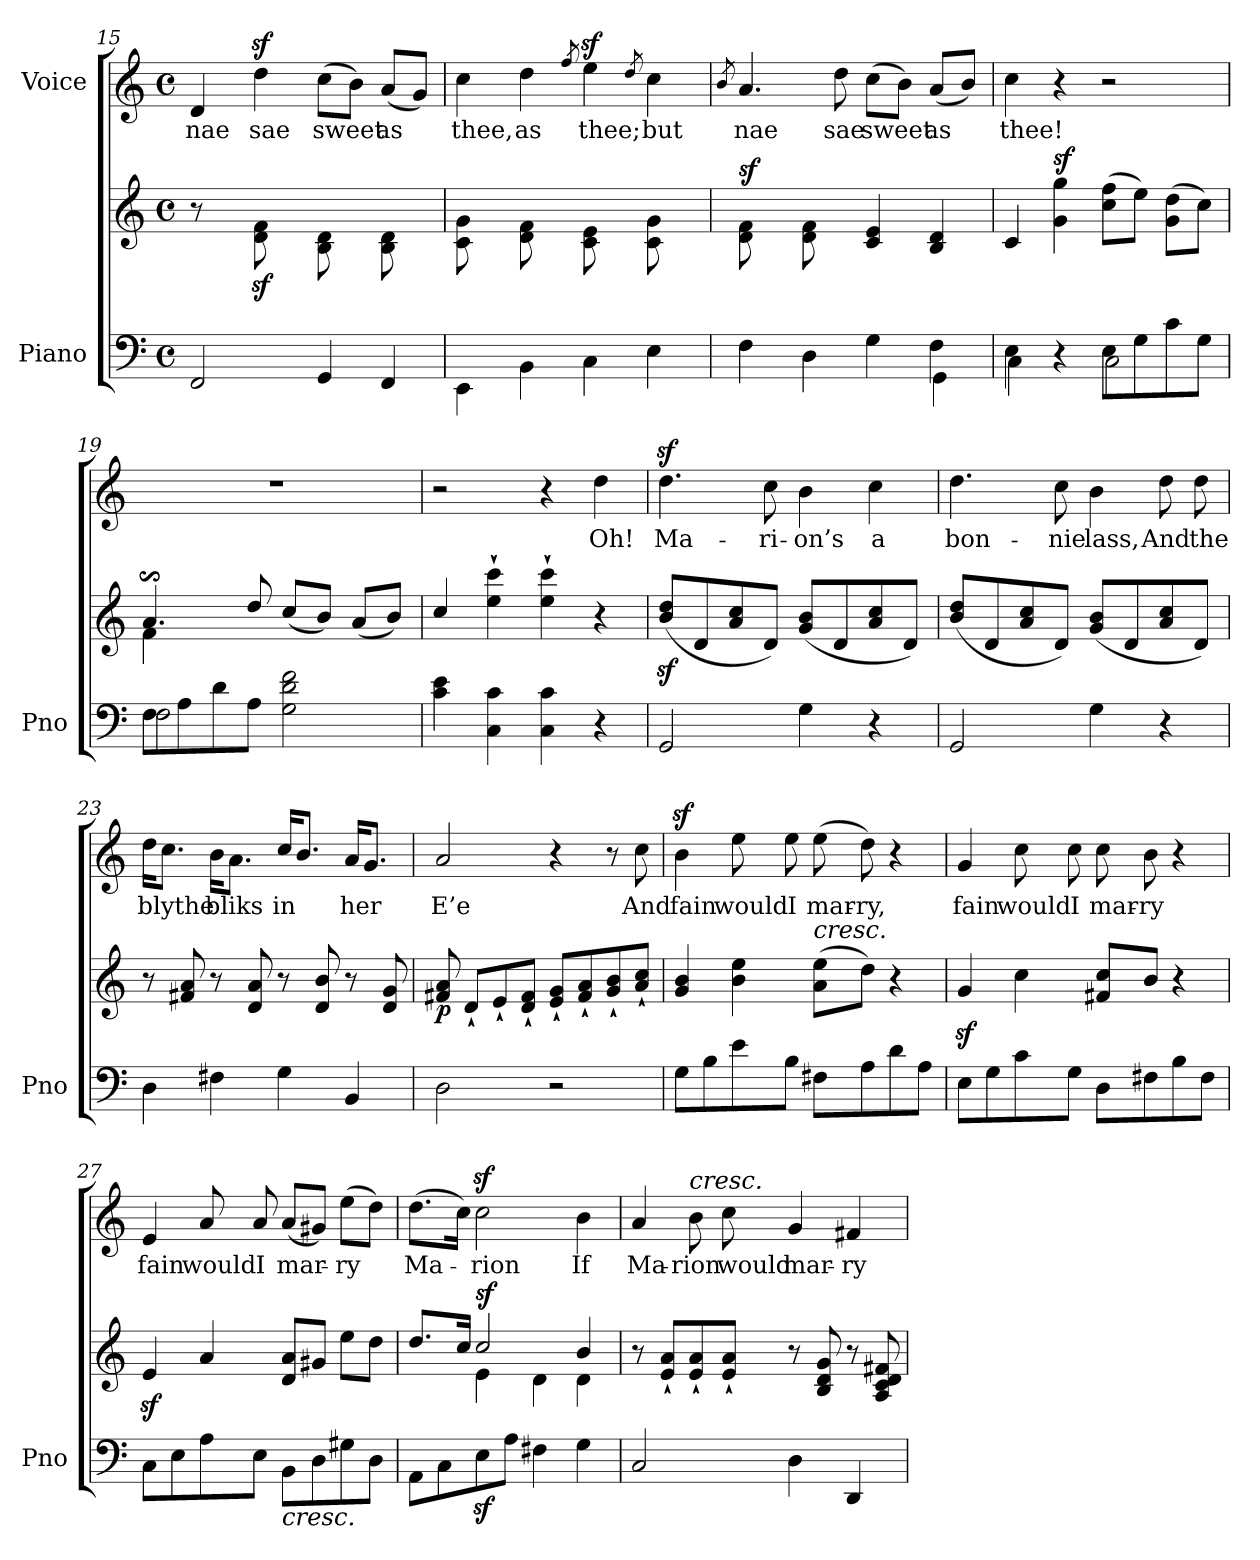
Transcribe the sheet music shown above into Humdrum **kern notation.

**kern	**kern	**dynam	**kern	**text
*part2	*part2	*part2	*part1	*part1
*staff3	*staff2	*staff2/3	*staff1	*staff1
*I"Piano	*	*	*I"Voice	*
*I'Pno	*	*	*	*
*clefF4	*clefG2	*	*clefG2	*
*k[]	*k[]	*	*k[]	*
*M4/4	*M4/4	*	*M4/4	*
*met(c)	*met(c)	*	*met(c)	*
=15	=15	=15	=15	=15
*^	*	*	*	*
8ryy	2FF/	8r	.	4d/	nae
8A/L	.	8ryy	.	.	.
8ryy	.	8d\z> 8f\z>	.	4ddz>\	sae
8A/J	.	8ryy	.	.	.
8ryy	4GG/	8B\ 8d\L	.	(8cc\L	sweet
8G/	.	8ryy	.	8b\J)	.
8ryy	4FF/	8B\ 8d\	.	(8a/L	as
8G/J	.	8ryy	.	8g/J)	.
=16	=16	=16	=16	=16	=16
8ryy	4EE\	8c\ 8g\L	.	4cc\	thee,
8G/	.	8ryy	.	.	.
8ryy	4BB\	8d\ 8f\	.	4dd\	as
8G/J	.	8ryy	.	.	.
.	.	.	.	8qff/	.
8ryy	4C\	8c\ 8e\L	.	4eez>\	thee;
8G/	.	8ryy	.	.	.
.	.	.	.	8qdd/	.
8ryy	4E\	8c\ 8g\	.	4cc\	but
8G/J	.	8ryy	.	.	.
*v	*v	*	*	*	*
=17	=17	=17	=17	=17
.	.	.	8qb/	.
*^	*^	*	*	*
*	*^	*	*	*	*	*
!	!	!	!	!	!LO:DY:a	!	!
8ryy	2.ryy	4F\	8d\ 8f\L	2ryy	sf	4.a/	nae
8A/	.	.	8ryy	.	.	.	.
8ryy	.	4D\	8d\ 8f\	.	.	.	.
8A/J	.	.	8ryy	.	.	8dd\	sae
2ryy	.	4G\	4c/ 4e/	4ryy	.	(8cc\L	sweet
.	.	.	.	.	.	8b\J)	.
.	4F\	4GG\	4B/ 4d/	4ryy	.	(>8a/L	as
.	.	.	.	.	.	8b/J)	.
=18	=18	=18	=18	=18	=18	=18	=18
4E\	4C\	2ryy	4c/	4ryy	.	4cc\	thee!
!	!	!	!	!	!LO:DY:a	!	!
2.ryy	4r	.	4g\ 4gg\	4ryy	sf	4r	.
.	8E\L	2C\	(8cc\ 8ff\L	2ryy	.	2r	.
.	8G\	.	8ee\J)	.	.	.	.
.	8c\	.	(8g\ 8dd\L	.	.	.	.
.	8G\J	.	8cc\J)	.	.	.	.
*	*v	*v	*	*	*	*	*
=19	=19	=19	=19	=19	=19	=19
!	!	!	!	!LO:DY:b	!	!
!	!	!	!	!LO:DY:n=1:a	!	!
8F\L	2F\	4.as$SS/	4f\	sf sf	1r	.
8A\	.	.	.	.	.	.
8d\	.	.	4ryy	.	.	.
8A\J	.	8dd/	.	.	.	.
2G\ 2d\ 2f\	2ryy	(>8cc/L	2ryy	.	.	.
.	.	8b/J)	.	.	.	.
.	.	(>8a/L	.	.	.	.
.	.	8b/J)	.	.	.	.
*v	*v	*	*	*	*	*
*	*v	*v	*	*	*
=20	=20	=20	=20	=20
4c\ 4e\	4cc/	.	2r	.
4C\ 4c\	4ee\` 4ccc\`	.	.	.
4C\ 4c\	4ee\` 4ccc\`	.	4r	.
4r	4r	.	4dd\	Oh!
=21	=21	=21	=21	=21
2GG/	(8b/z> 8dd/z>L	.	4.ddz>\	Ma-
.	8d/	.	.	.
.	8a/ 8cc/	.	.	.
.	8d/J)	.	8cc\	-ri-
4G\	(8g/ 8b/L	.	4b\	-on’s
.	8d/	.	.	.
4r	8a/ 8cc/	.	4cc\	a
.	8d/J)	.	.	.
=22	=22	=22	=22	=22
2GG/	(8b/ 8dd/L	.	4.dd\	bon-
.	8d/	.	.	.
.	8a/ 8cc/	.	.	.
.	8d/J)	.	8cc\	-nie
4G\	(8g/ 8b/L	.	4b\	lass,
.	8d/	.	.	.
4r	8a/ 8cc/	.	8dd\	And
.	8d/J)	.	8dd\	the
=23	=23	=23	=23	=23
4D\	8r	.	16dd\KL	blythe
.	.	.	8.cc\J	.
.	8f#X/ 8a/	.	.	.
4F#X\	8r	.	16b\KL	bliks
.	.	.	8.a\J	.
.	8d/ 8a/	.	.	.
4G\	8r	.	16cc/KL	in
.	.	.	8.b/J	.
.	8d/ 8b/	.	.	.
4BB/	8r	.	16a/KL	her
.	.	.	8.g/J	.
.	8d/ 8g/	.	.	.
=24	=24	=24	=24	=24
!	!	!LO:DY:b	!	!
2D\	8f#X/ 8a/	p	2a/	E’e
.	8d`/L	.	.	.
.	8e`/	.	.	.
.	8d/` 8f#/`J	.	.	.
2r	8e/` 8g/`L	.	4r	.
.	8f#/` 8a/`	.	.	.
.	8g/` 8b/`	.	8r	.
.	8a/` 8cc/`J	.	8cc\	And
=25	=25	=25	=25	=25
8G\L	4g/ 4b/	.	4bz>\	fain
8B\	.	.	.	.
8e\	4b\ 4ee\	.	8ee\	would
8B\J	.	.	8ee\	I
!	!LO:TX:a:i:t=cresc.	!	!	!
8F#X\L	(8a\ 8ee\L	.	(8ee\	mar-
8A\	8dd\J)	.	8dd\)	-ry,
8d\	4r	.	4r	.
8A\J	.	.	.	.
=26	=26	=26	=26	=26
8E\L	4gz>/	.	4g/	fain
8G\	.	.	.	.
8c\	4cc\	.	8cc\	would
8G\J	.	.	8cc\	I
8D\L	8f#X/ 8cc/L	.	8cc\	mar-
8F#X\	8b/J	.	8b\	-ry
8B\	4r	.	4r	.
8F#\J	.	.	.	.
=27	=27	=27	=27	=27
8C\L	4ez>/	.	4e/	fain
8E\	.	.	.	.
8A\	4a/	.	8a/	would
8E\J	.	.	8a/	I
!LO:TX:b:i:t=cresc.	!	!	!	!
8BB\L	8d/ 8a/L	.	(8a/L	mar-
8D\	8g#X/J	.	8g#X/J)	.
8G#X\	8ee\L	.	(8ee\L	-ry
8D\J	8dd\J	.	8dd\J)	.
=28	=28	=28	=28	=28
*	*^	*	*	*
8AA\L	8.dd/L	4ryy	.	(8.dd\L	Ma-
8C\	.	.	.	.	.
.	16cc/Jk	.	.	16cc\Jk)	.
!	!	!	!LO:DY:a	!	!
8Ez>\	2cc/	4e\	sf	2ccz>\	-rion
8A\J	.	.	.	.	.
4F#X\	.	4d\	.	.	.
4G\	4b/	4d\	.	4b\	If
*	*v	*v	*	*	*
=29	=29	=29	=29	=29
2C/	8r	.	4a/	Ma-
.	8e/` 8a/`L	.	.	.
!	!	!	!LO:TX:a:i:t=cresc.	!
.	8e/` 8a/`	.	8b\	-rion
.	8e/` 8a/`J	.	8cc\	would
4D\	8r	.	4g/	mar-
.	8B/ 8d/ 8g/	.	.	.
4DD/	8r	.	4f#X/	-ry
.	8A/ 8c/ 8d/ 8f#X/	.	.	.
=	=	=	=	=
*-	*-	*-	*-	*-
